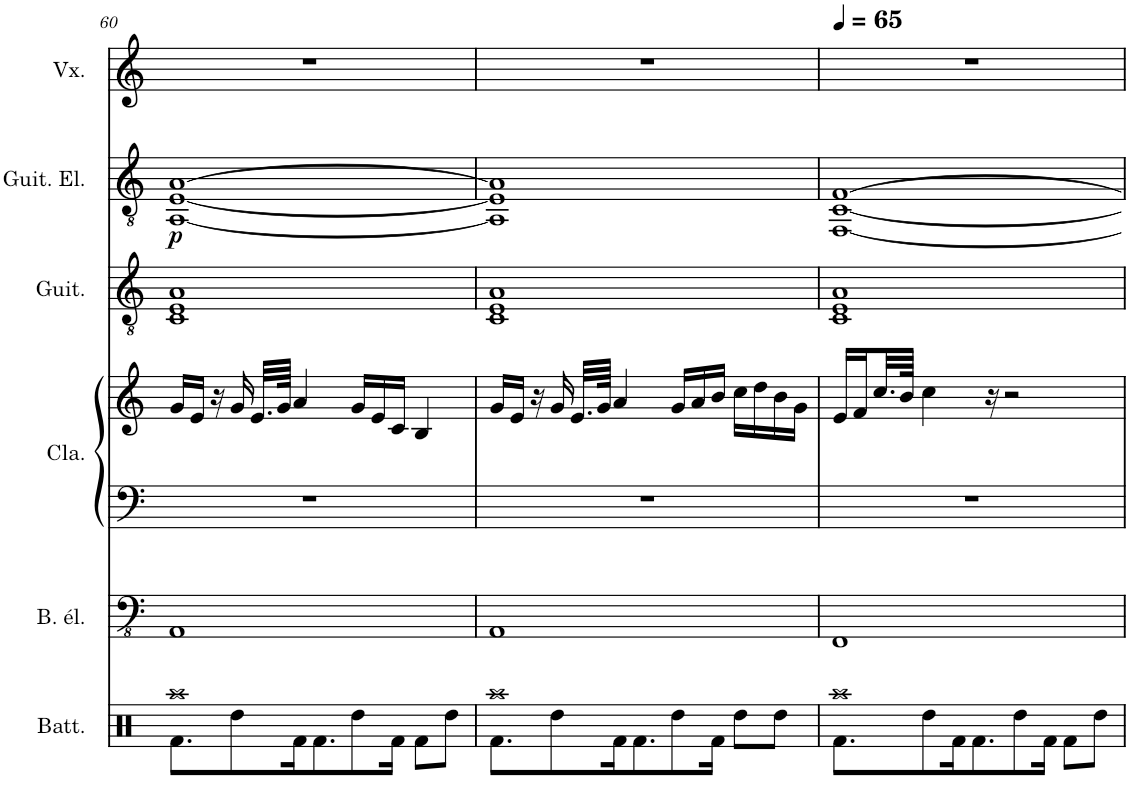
**kern	**kern	**kern	**kern	**kern	**kern	**dynam	**kern
*part6	*part5	*part4	*part4	*part3	*part2	*part2	*part1
*staff7	*staff6	*staff5	*staff4	*staff3	*staff2	*staff2	*staff1
*I"Batterie	*I"Basse électrique	*I"Clavier	*	*I"Guitare acoustique	*I"Guitare électrique	*	*I"Voix
*I'Batt.	*I'B. él.	*I'Cla.	*	*I'Guit.	*I'Guit. El.	*	*I'Vx.
!!LO:PB:g=z
*clefX	*clefFv4	*clefF4	*clefG2	*clefGv2	*clefGv2	*	*clefG2
*k[]	*k[]	*k[]	*k[]	*k[]	*k[]	*	*k[]
*M4/4	*M4/4	*M4/4	*M4/4	*M4/4	*M4/4	*	*M4/4
=60	=60	=60	=60	=60	=60	=60	=60
*^	*	*	*	*	*	*	*
!	!	!	!	!	!	!	!LO:DY:b	!
1Raa	8.Rf\L	1AAA	1r	16g/LL	1C 1E 1A	[1AA [1E [1A	p	1r
.	.	.	.	16e/JJ	.	.	.	.
.	.	.	.	16r	.	.	.	.
.	8Rdd\	.	.	16g/	.	.	.	.
.	.	.	.	32.e/LLL	.	.	.	.
.	.	.	.	64g/JJJk	.	.	.	.
.	16Rf\K	.	.	4a/	.	.	.	.
.	8.Rf\	.	.	.	.	.	.	.
.	8Rdd\	.	.	16g/LL	.	.	.	.
.	.	.	.	16e/	.	.	.	.
.	16Rf\Jk	.	.	16c/JJ	.	.	.	.
.	8Rf\L	.	.	4B/	.	.	.	.
.	8Rdd\J	.	.	.	.	.	.	.
=61	=61	=61	=61	=61	=61	=61	=61	=61
1Raa	8.Rf\L	1AAA	1r	16g/LL	1C 1E 1A	1AA] 1E] 1A]	.	1r
.	.	.	.	16e/JJ	.	.	.	.
.	.	.	.	16r	.	.	.	.
.	8Rdd\	.	.	16g/	.	.	.	.
.	.	.	.	32.e/LLL	.	.	.	.
.	.	.	.	64g/JJJk	.	.	.	.
.	16Rf\K	.	.	4a/	.	.	.	.
.	8.Rf\	.	.	.	.	.	.	.
.	8Rdd\	.	.	16g/LL	.	.	.	.
.	.	.	.	16a/	.	.	.	.
.	16Rf\Jk	.	.	16b/JJ	.	.	.	.
.	8Rdd\L	.	.	16cc\LL	.	.	.	.
.	.	.	.	16dd\	.	.	.	.
.	8Rdd\J	.	.	16b\	.	.	.	.
.	.	.	.	16g\JJ	.	.	.	.
=62	=62	=62	=62	=62	=62	=62	=62	=62
*	*	*	*	*	*	*	*	*MM65
1Raa	8.Rf\L	1FFF	1r	16e/LL	1C 1E 1A	[1FF [1C [1F	.	1r
.	.	.	.	16f/	.	.	.	.
.	.	.	.	32.cc/L	.	.	.	.
.	.	.	.	64b/JJJk	.	.	.	.
.	8Rdd\	.	.	4cc\	.	.	.	.
.	16Rf\K	.	.	.	.	.	.	.
.	8.Rf\	.	.	.	.	.	.	.
.	.	.	.	16r	.	.	.	.
.	.	.	.	2r	.	.	.	.
.	8Rdd\	.	.	.	.	.	.	.
.	16Rf\Jk	.	.	.	.	.	.	.
.	8Rf\L	.	.	.	.	.	.	.
.	8Rdd\J	.	.	.	.	.	.	.
*v	*v	*	*	*	*	*	*	*
=	=	=	=	=	=	=	=
*-	*-	*-	*-	*-	*-	*-	*-
